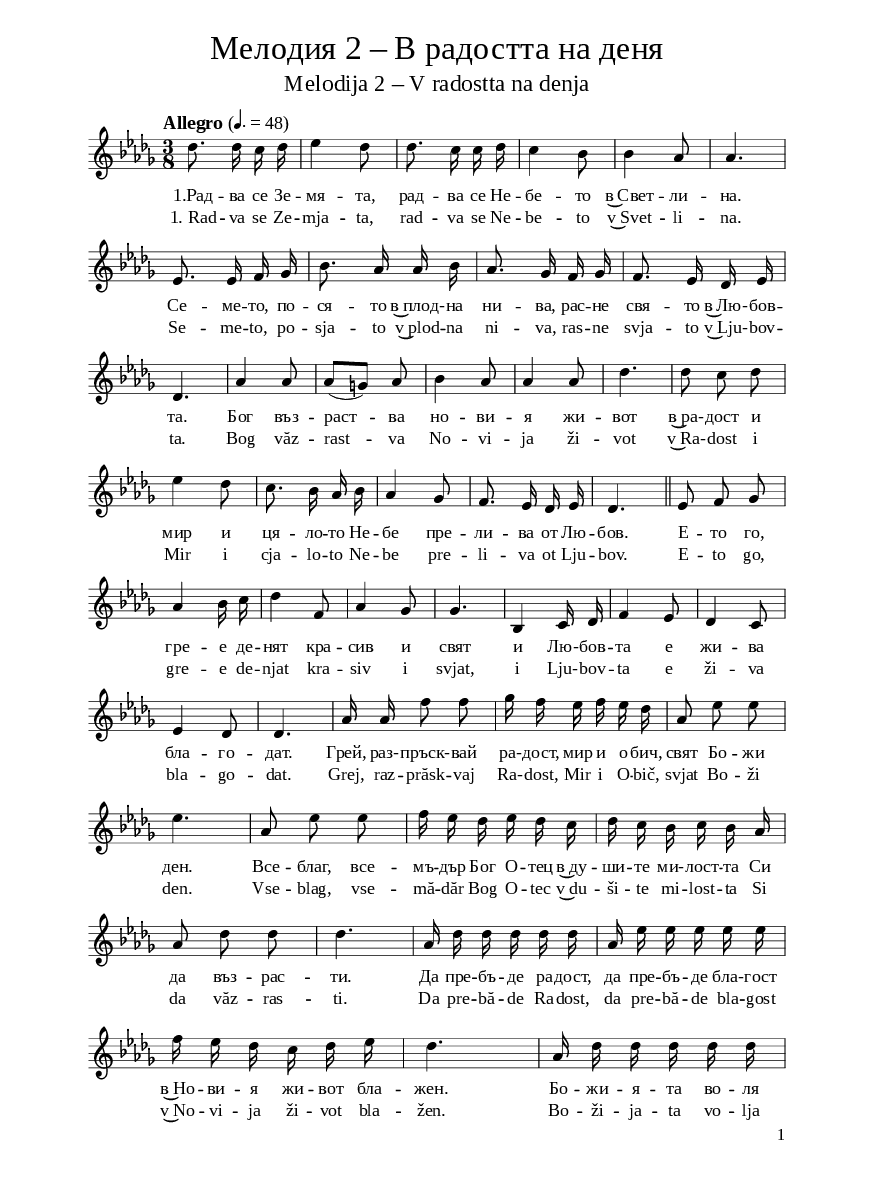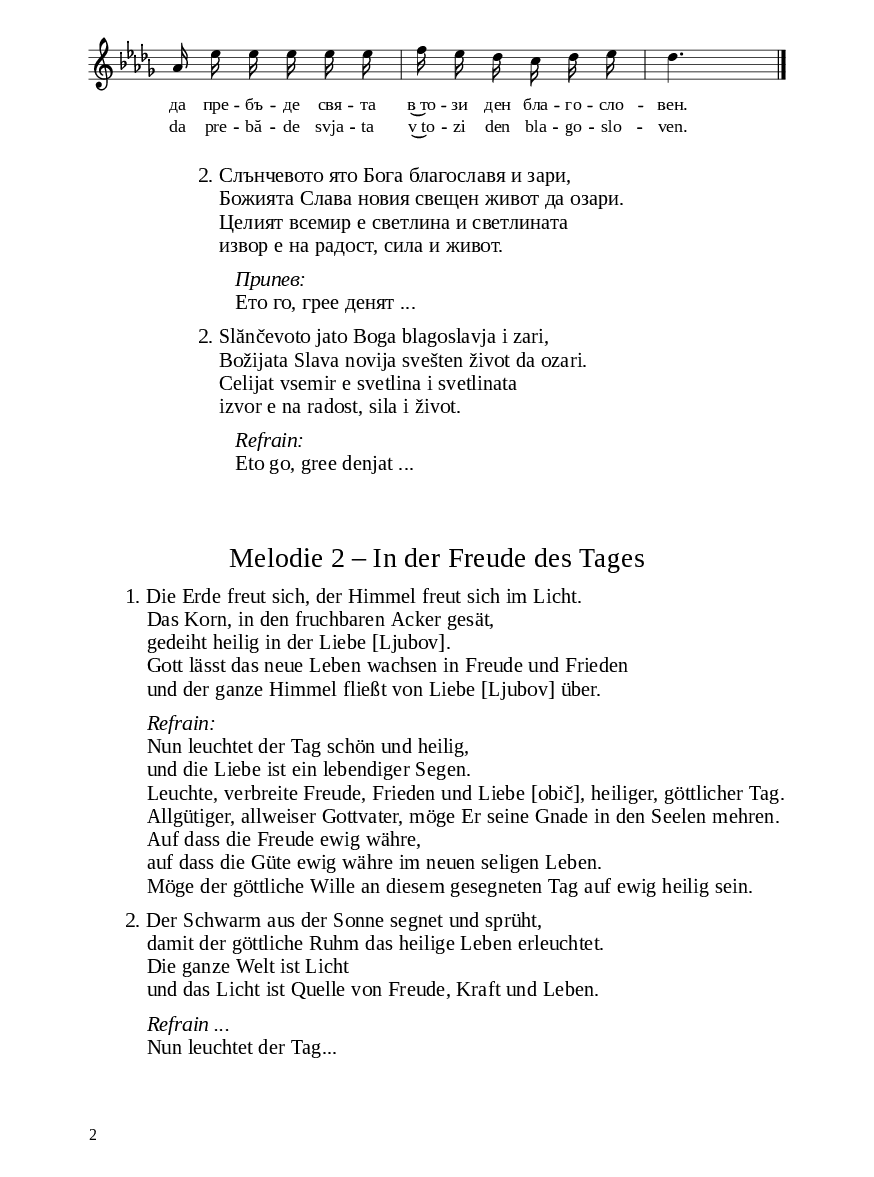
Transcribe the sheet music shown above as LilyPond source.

\version "2.24.4"

% include paper part and global functions
\include "include/globals.ily"

\bookpart {
  \label #'ref221
  \tocItem \markup "Мелодия – В радостта... – Melodija – V radostta..."
  \include "include/bookpart-paper.ily"
  \score {
    \include "include/score-layout.ily"

    \new Voice \absolute {
      \clef treble
      \key des \major
      \time 3/8
      \tempoFunc "Allegro" 4. "48"
      \autoBeamOff
      des''8. des''16 c''16 des''16
      | % 2
      es''4 des''8 | % 3
      des''8. c''16 c''16 des''16
      | % 4
      c''4 bes'8  | % 5
      bes'4  as'8 | % 6
      as'4. | \break % 7
      es'8.  es'16  f'16  ges'16  | % 8
      bes'8.  as'16  as'16 bes'16  | % 9
      as'8.  ges'16  f'16  ges'16 |
      f'8.  es'16  des'16  es'16 | \break % 11
      des'4. | % 12
      as'4  as'8   | % 13
      as'8 [(  g'8 )]  as'8 | % 14
      bes'4  as'8  | % 15
      as'4  as'8 | % 16
      des''4.  | % 17
      des''8 c''8 des''8 | \break % 18
      es''4 des''8 | % 19
      c''8. bes'16  as'16 bes'16  |

      as'4  ges'8  | % 21
      f'8.  es'16  des'16  es'16 | % 22
      des'4. \bar "||"
      es'8  f'8  ges'8 | \break % 24
      as'4 bes'16 c''16  | % 25
      des''4  f'8 | % 26
      as'4  ges'8 | % 27
      ges'4. | % 28
      bes4  c'16  des'16   | % 29
      f'4  es'8  |
      des'4  c'8  \break | % 31
      es'4  des'8 | % 32
      des'4. | % 33
      as'16  as'16 f''8 f''8 | % 34
      ges''16 f''16 es''16 f''16
      es''16 des''16   | % 35
      as'8 es''8 es''8 | \break % 36
      es''4.  | % 37
      as'8 es''8 es''8   | % 38
      f''16 es''16 des''16 es''16
      des''16 c''16 | % 39
      des''16 c''16 bes'16 c''16
      bes'16  as'16 | \break
      as'8 des''8 des''8 | % 41
      des''4. | % 42
      as'16 des''16 des''16 des''16
      des''16 des''16  |   % 43
      as'16 es''16 es''16 es''16
      es''16 es''16 | \break % 44
      f''16 es''16 des''16 c''16
      des''16 es''16 |  % 45
      des''4. | % 46
      as'16 des''16 des''16 des''16
      des''16 des''16 \break | % 47
      as'16 es''16 es''16 es''16
      es''16 es''16 | % 48
      f''16 es''16 des''16 c''16
      des''16 es''16 | % 49
      des''4. \bar "|."
    }

    \addlyrics {
      "1.Рад" -- ва се Зе -- мя -- та, рад --
      ва се Не -- бе -- то в~Свет -- ли
      -- на. Се -- ме -- то, по -- ся -- то
      "в~плод-" -- на ни -- ва, рас -- не
      свя -- то "в~Лю-" -- бов -- та. Бог
      въз -- раст -- ва но -- ви -- я
      жи -- вот "в~ра-" -- дост и мир и
      ця -- ло -- то Не -- бе пре -- ли --
      ва от Лю -- бов. Е -- то го, гре --
      е де -- нят кра -- сив и свят и
      "Лю-" -- бов -- та е жи -- ва бла --
      го -- дат. Грей, "раз-" -- "пръск-" -- вай
      "ра-" -- дост, мир и о -- бич, свят
      Бо -- жи ден. Все -- благ, все --
      мъ -- дър Бог О -- тец в~ду -- ши
      -- те "ми-" -- лост -- та Си да въз --
      рас -- ти. Да пре -- бъ -- де ра --
      дост, да пре -- бъ -- де "бла-" --
      гост в~Но -- ви -- я жи -- вот бла
      -- жен. Бо -- жи -- я -- та во -- ля
      да пре -- бъ -- де свя -- та в~то
      -- зи ден бла -- го -- сло -- вен.}

      \addlyrics {
        "1. Rad" -- va se Ze -- mja -- ta, rad --
        va se Ne -- be -- to v~Svet -- li
        -- na. Se -- me -- to, po -- sja -- to
        v~plod -- na ni -- va, ras -- ne
        svja -- to "v~Lju-" -- bov -- ta. Bog
        văz -- rast -- va No -- vi -- ja
        ži -- vot "v~Ra-" -- dost i Mir i
        cja -- lo -- to Ne -- be pre -- li --
        va ot Lju -- bov. E -- to go, gre --
        e de -- njat kra -- siv i svjat, i
        "Lju-" -- bov -- ta e ži -- va bla --
        go -- dat. Grej, raz -- "prăsk" -- vaj
        "Ra-" -- dost, Mir i O -- bič, svjat
        Bo -- ži den. Vse -- blag, vse --
        mă -- dăr Bog O -- tec v~du -- ši
        -- te mi -- lost -- ta Si da văz --
        ras -- ti. Da pre -- bă -- de Ra --
        dost, da pre -- bă -- de bla --
        gost v~No -- vi -- ja ži -- vot bla
        -- žen. Bo -- ži -- ja -- ta vo -- lja
        da pre -- bă -- de svja -- ta v~to
        -- zi den bla -- go -- slo -- ven.}


        \header {
          title = \titleFunc "Мелодия 2 – В радостта на деня" "Melodija 2 – V radostta na denja"
        }

        \midi{}

      } % score

      \markup \vspace #1

      \markup \abs-fontsize #10 {
        \hspace #15
        \override #`(baseline-skip . ,bgCoupletBaselineSkip) % affects space between column lines
        \column {


          \line {  2. Слънчевото ято Бога благославя и зари,}

          \line {   "   " Божията Слава новия свещен живот да озари.}

          \line {   "   " Целият всемир е светлина и светлината}

          \line {   "   " извор е на радост, сила и живот.}
          \vspace #0.5
          \line \italic {   "      " Припев:}
          \line {   "      " Ето го, грее денят ...}
          \vspace #0.5


          \line {  2. Slănčevoto jato Boga blagoslavja i zari,}

          \line {   "   " Božijata Slava novija svešten život da ozari.}

          \line {   "   " Celijat vsemir e svetlina i svetlinata}

          \line {   "   " izvor e na radost, sila i život.}
          \vspace #0.5
          \line \italic {   "      " Refrain:}
          \line {   "      " Eto go, gree denjat ...}

        }

      } % markup

      \markup \vspace #3

      % include foreign translation(s) of the song
      \version "2.24.4"

\markup \fill-line { \fontsize #deTitleFontSize "Melodie 2 – In der Freude des Tages" }
\markup \null
\markup \null
\markup \abs-fontsize #10  {
  \hspace #5
  \override #`(baseline-skip . ,deCoupletBaselineSkip)

  \column {

 \line { 1.  Die Erde freut sich, der Himmel freut sich im Licht.}

 \line { "   "Das Korn, in den fruchbaren Acker gesät,}

 \line { "   "gedeiht heilig in der Liebe [Ljubov]. }

 \line { "   "Gott lässt das neue Leben wachsen in Freude und Frieden}

 \line { "   "und der ganze Himmel fließt von Liebe [Ljubov] über.}
 \vspace #0.5

 \line \italic { "   "Refrain:}

 \line { "   "Nun leuchtet der Tag schön und heilig,}

 \line { "   "und die Liebe ist ein lebendiger Segen.}

 \line { "   "Leuchte, verbreite Freude, Frieden und Liebe [obič], heiliger, göttlicher Tag. }

 \line { "   "Allgütiger, allweiser Gottvater, möge Er seine Gnade in den Seelen mehren.}

 \line { "   "Auf dass die Freude ewig währe, }
 
  \line { "   " auf dass die Güte ewig währe im neuen seligen Leben.}

 \line { "   "Möge der göttliche Wille an diesem gesegneten Tag auf ewig heilig sein.}
 \vspace #0.5

 \line { 2. Der Schwarm aus der Sonne segnet und sprüht, }
 
  \line { "   "damit der göttliche Ruhm das heilige Leben erleuchtet. }

 \line { "   "Die ganze Welt ist Licht }
 \line { "   " und das Licht ist Quelle von Freude, Kraft und Leben.}


\vspace #0.5

\line \italic {"   " Refrain ...}

 \line { "   "Nun leuchtet der Tag...}

  }
}


    } % bookpart

    % Più mosso
    %
